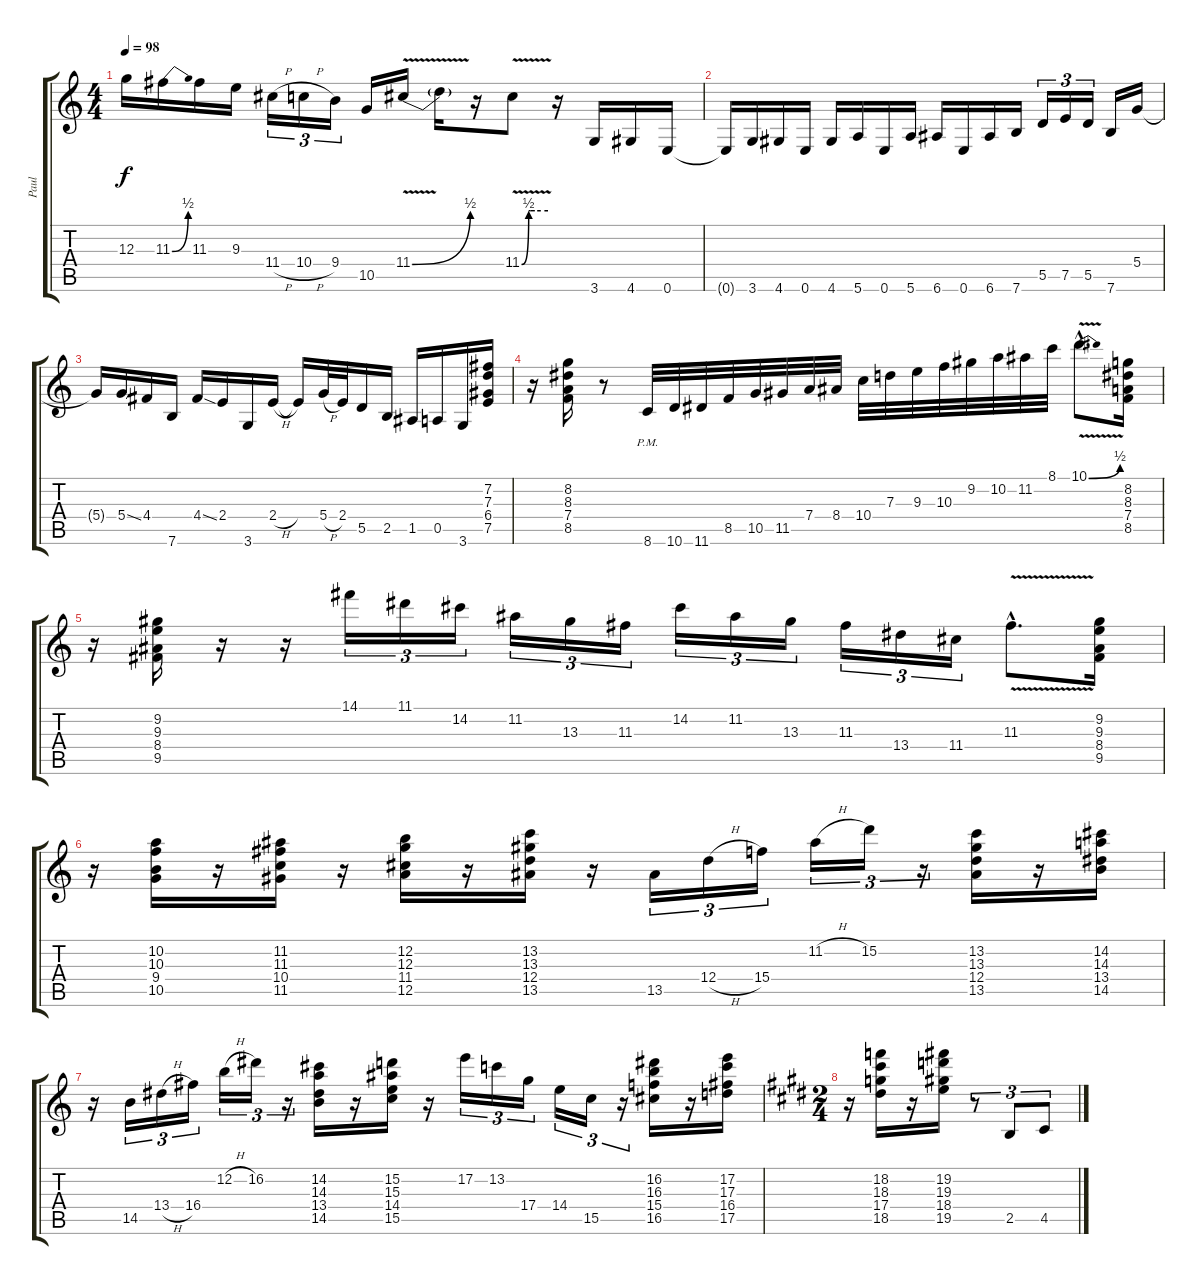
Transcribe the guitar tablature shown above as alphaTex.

\track ("Paul" "Paul") {instrument overdrivenguitar}
\staff {score tabs}
\tuning (E4 B3 G3 D3 A2 E2) {hide}
\ts (4 4)
\tempo 98
\clef g2
\ks c
12.3{t}.16{dy f} 11.3{be (bend 0 0 60 2)}.16 11.3.16 9.3.16 11.4{h}.16{tu (3 2)} 10.4{h}.16{tu (3 2)} 9.4.16{tu (3 2)} 10.5.16 11.4{be (bend 0 0 60 2) v}.16 11.4{t}.16 r.16 11.4{be (custom 0 0 16 2 20 2 30 2 60 2) v}.8 r.16 3.6.16 4.6.16 0.6.16 |
0.6{t}.16 3.6.16 4.6.16 0.6.16 4.6.16 5.6.16 0.6.16 5.6.16 6.6.16 0.6.16 6.6.16 7.6.16 5.5.16{tu (3 2)} 7.5.16{tu (3 2)} 5.5.16{tu (3 2)} 7.6.16 5.4.16 |
5.4{t}.16 5.4{ss}.16 4.4.16 7.6.16 4.4{ss}.16 2.4.16 3.6.16 2.4{h}.16 2.4{t}.16 5.4{h}.32 2.4.32 5.5.16 2.5.16 1.5.16 0.5.16 3.6.16 (7.2 7.3 6.4 7.5).16 |
r.16 (8.2 8.3 7.4 8.5).16 r.8 8.6{pm}.32 10.6.32 11.6.32 8.5.32 10.5.32 11.5.32 7.4.32 8.4.32 10.4.32 7.3.32 9.3.32 10.3.32 9.2.32 10.2.32 11.2.32 8.1.32 10.1{be (bend 0 0 60 2) v hac}.8{d} (8.2 8.3 7.4 8.5).16 |
r.16 (9.2 9.3 8.4 9.5).16 r.16 r.16 14.1.16{tu (3 2)} 11.1.16{tu (3 2)} 14.2.16{tu (3 2)} 11.2.16{tu (3 2)} 13.3.16{tu (3 2)} 11.3.16{tu (3 2)} 14.2.16{tu (3 2)} 11.2.16{tu (3 2)} 13.3.16{tu (3 2)} 11.3.16{tu (3 2)} 13.4.16{tu (3 2)} 11.4.16{tu (3 2)} 11.3{v hac}.8{d} (9.2 9.3 8.4 9.5).16 |
r.16 (10.2 10.3 9.4 10.5).16 r.16 (11.2 11.3 10.4 11.5).16 r.16 (12.2 12.3 11.4 12.5).16 r.16 (13.2 13.3 12.4 13.5).16 r.16 13.5.16{tu (3 2)} 12.4{h}.16{tu (3 2)} 15.4.16{tu (3 2)} 11.2{h}.16{tu (3 2)} 15.2.16{tu (3 2)} r.16{tu (3 2)} (13.2 13.3 12.4 13.5).16 r.16 (14.2 14.3 13.4 14.5).16 |
r.16 14.5.16{tu (3 2)} 13.4{h}.16{tu (3 2)} 16.4.16{tu (3 2)} 12.2{h}.16{tu (3 2)} 16.2.16{tu (3 2)} r.16{tu (3 2)} (14.2 14.3 13.4 14.5).16 r.16 (15.2 15.3 14.4 15.5).16 r.16 17.2.16{tu (3 2)} 13.2.16{tu (3 2)} 17.4.16{tu (3 2)} 14.4.16{tu (3 2)} 15.5.16{tu (3 2)} r.16{tu (3 2)} (16.2 16.3 15.4 16.5).16 r.16 (17.2 17.3 16.4 17.5).16 |
\ts (2 4)
\ks e
r.16 (18.2 18.3 17.4 18.5).16 r.16 (19.2 19.3 18.4 19.5).16 r.8{tu (3 2)} 2.5.8{tu (3 2)} 4.5.8{tu (3 2)}
